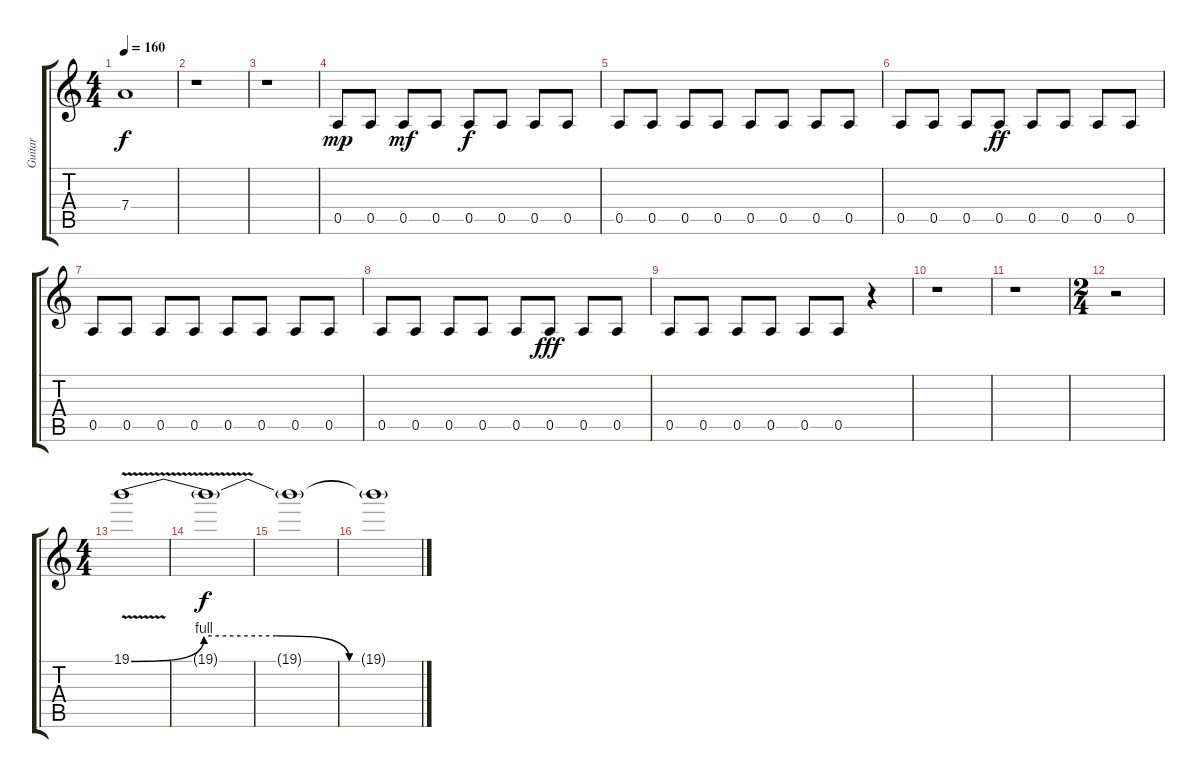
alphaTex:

\track ("Guitar" "Guitar") {instrument distortionguitar}
\staff {score tabs}
\tuning (E4 B3 G3 D3 A2 E2) {hide}
\ts (4 4)
\tempo 160
\clef g2
\ks c
7.4{t}.1{dy f} |
r.1 |
r.1 |
0.5.8{dy mp} 0.5.8 0.5.8{dy mf} 0.5.8 0.5.8{dy f} 0.5.8 0.5.8 0.5.8 |
0.5.8 0.5.8 0.5.8 0.5.8 0.5.8 0.5.8 0.5.8 0.5.8 |
0.5.8 0.5.8 0.5.8 0.5.8{dy ff} 0.5.8 0.5.8 0.5.8 0.5.8 |
0.5.8 0.5.8 0.5.8 0.5.8 0.5.8 0.5.8 0.5.8 0.5.8 |
0.5.8 0.5.8 0.5.8 0.5.8 0.5.8 0.5.8{dy fff} 0.5.8 0.5.8 |
0.5.8 0.5.8 0.5.8 0.5.8 0.5.8 0.5.8 r.4 |
r.1 |
r.1 |
\ts (2 4)
r.2 |
\ts (4 4)
19.1{be (custom 0 0 15 4 30 4 45 0 60 0) v}.1 |
19.1{t}.1{dy f} |
19.1{t}.1 |
19.1{t}.1
